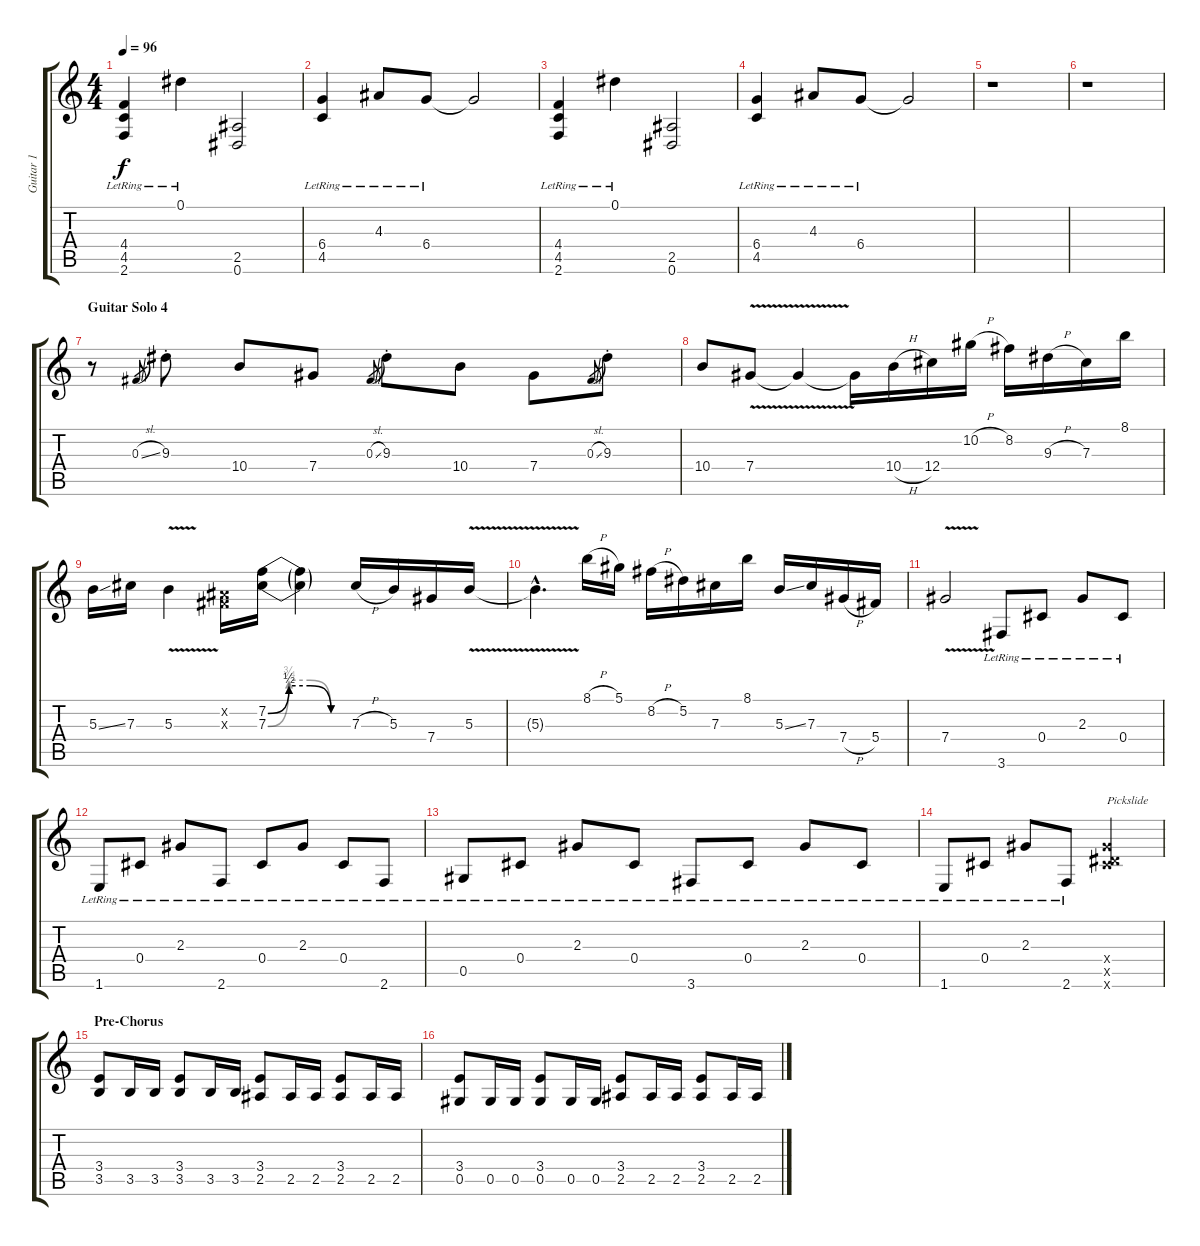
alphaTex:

\track ("Guitar 1" "Guitar 1") {instrument distortionguitar}
\staff {score tabs}
\tuning (Eb4 Bb3 Gb3 Db3 Ab2 Eb2) {hide}
\ts (4 4)
\tempo 96
\clef g2
\ks c
(4.4{lr} 4.5{lr} 2.6{lr}).4{dy f} 0.1{lr}.4 (2.5 0.6).2 |
(6.4{lr} 4.5{lr}).4 4.3{lr}.8 6.4{lr}.8 6.4{t}.2 |
(4.4{lr} 4.5{lr} 2.6{lr}).4 0.1{lr}.4 (2.5 0.6).2 |
(6.4{lr} 4.5{lr}).4 4.3{lr}.8 6.4{lr}.8 6.4{t}.2 |
\section ("" "")
r.1 |
r.1 |
\section ("" "Guitar Solo 4")
r.8{volume 13 instrument overdrivenguitar} 0.3{sl}.8{gr} 9.3{st}.8 10.4.8 7.4.8 0.3{sl}.8{gr} 9.3{st}.8 10.4.8 7.4.8 0.3{sl}.8{gr} 9.3{st}.8 |
10.4.8 7.4{v}.8 7.4{t}.4 7.4{t}.16 10.4{h}.16 12.4.16 10.2{h}.16 8.2.16 9.3{h}.16 7.3.16 8.1.16 |
5.3{ss}.16 7.3.16 5.3{v}.4 (0.2{x} 0.3{x}).16 (7.2{be (custom 0 0 15 2 30 2 45 0 60 0)} 7.3{be (custom 0 0 15 3 30 3 45 0 60 0)}).16 (7.2{t} 7.3{t}).4 7.3{h}.16 5.3.16 7.4.16 5.3{v}.16 |
5.3{hac t}.4{d} 8.1{h}.16 5.1.16 8.2{h}.16 5.2.16 7.3.16 8.1.16 5.3{ss}.16 7.3.16 7.4{h}.16 5.4.16 |
\section ("" "")
7.4{v}.2 3.6{lr}.8{instrument electricguitarmuted} 0.4{lr}.8 2.3{lr}.8 0.4{lr}.8 |
1.6{lr}.8 0.4{lr}.8 2.3{lr}.8 2.6{lr}.8 0.4{lr}.8 2.3{lr}.8 0.4{lr}.8 2.6{lr}.8 |
0.5{lr}.8 0.4{lr}.8 2.3{lr}.8 0.4{lr}.8 3.6{lr}.8 0.4{lr}.8 2.3{lr}.8 0.4{lr}.8 |
1.6{lr}.8 0.4{lr}.8 2.3{lr}.8 2.6{lr}.8 (0.4{x} 12.5{x} 12.6{x}).2{txt "Pickslide" instrument distortionguitar} |
\section ("" "Pre-Chorus")
(3.4 3.5).8{volume 16} 3.5.16 3.5.16 (3.4 3.5).8 3.5.16 3.5.16 (3.4 2.5).8 2.5.16 2.5.16 (3.4 2.5).8 2.5.16 2.5.16 |
(3.4 0.5).8 0.5.16 0.5.16 (3.4 0.5).8 0.5.16 0.5.16 (3.4 2.5).8 2.5.16 2.5.16 (3.4 2.5).8 2.5.16 2.5.16
